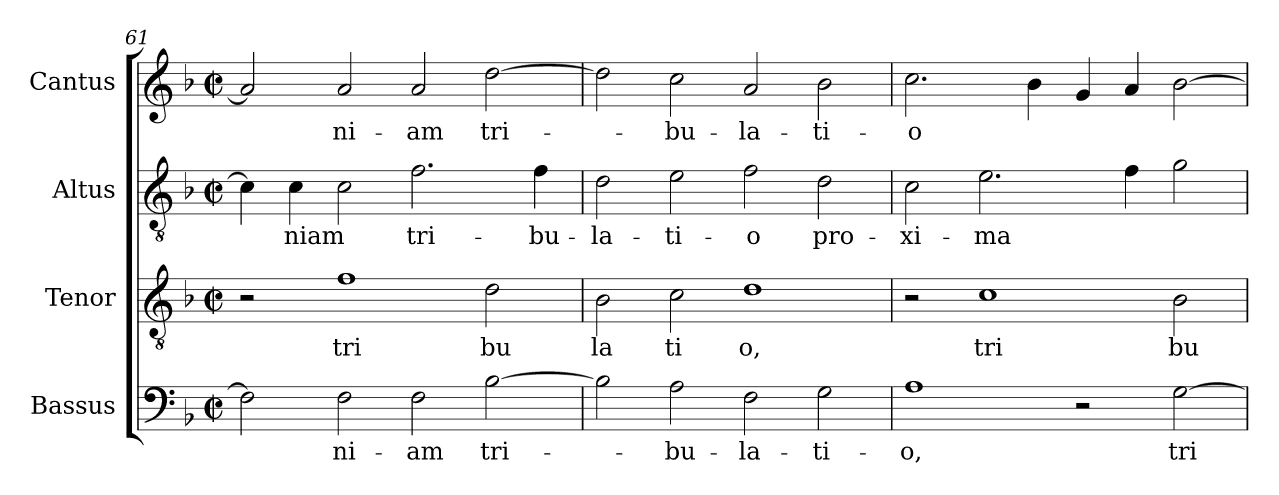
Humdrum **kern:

**kern	**text	**kern	**text	**kern	**text	**kern	**text
*part4	*part4	*part3	*part3	*part2	*part2	*part1	*part1
*staff4	*staff4	*staff3	*staff3	*staff2	*staff2	*staff1	*staff1
*I"Bassus	*	*I"Tenor	*	*I"Altus	*	*I"Cantus	*
*clefF4	*	*clefGv2	*	*clefGv2	*	*clefG2	*
*k[b-]	*	*k[b-]	*	*k[b-]	*	*k[b-]	*
*F:	*	*F:	*	*F:	*	*F:	*
*M2/2	*	*M2/2	*	*M2/2	*	*M2/2	*
*met(c|)	*	*met(c|)	*	*met(c|)	*	*met(c|)	*
=61	=61	=61	=61	=61	=61	=61	=61
2F\]	.	2r	.	4c\]	.	2a/]	.
!	!	!	!	!	!LO:LY:b	!	!
.	.	.	.	4c\	-niam	.	.
!	!LO:LY:b:cj	!	!LO:LY:b:cj	!	!	!	!LO:LY:b:cj
2F\	-ni-	1f	tri	2c\	.	2a/	-ni-
!	!LO:LY:b:cj	!	!	!	!LO:LY:b:cj	!	!LO:LY:b:cj
2F\	-am	.	.	2.f\	tri-	2a/	-am
!	!LO:LY:b:cj	!	!LO:LY:b:cj	!	!	!	!LO:LY:b:cj
[>2B-\	tri-	2d\	bu	.	.	[>2dd\	tri-
!	!	!	!	!	!LO:LY:b:cj	!	!
.	.	.	.	4f\	-bu-	.	.
=62	=62	=62	=62	=62	=62	=62	=62
!	!	!	!LO:LY:b:cj	!	!LO:LY:b:cj	!	!
2B-\]	.	2B-\	la	2d\	-la-	2dd\]	.
!	!LO:LY:b:cj	!	!LO:LY:b:cj	!	!LO:LY:b:cj	!	!LO:LY:b:cj
2A\	-bu-	2c\	ti	2e\	-ti-	2cc\	-bu-
!	!LO:LY:b:cj	!	!LO:LY:b:cj	!	!LO:LY:b:cj	!	!LO:LY:b:cj
2F\	-la-	1d	o,	2f\	-o	2a/	-la-
!	!LO:LY:b:cj	!	!	!	!LO:LY:b:cj	!	!LO:LY:b:cj
2G\	-ti-	.	.	2d\	pro-	2b-\	-ti-
=63	=63	=63	=63	=63	=63	=63	=63
!	!LO:LY:b:cj	!	!	!	!LO:LY:b:cj	!	!LO:LY:b:cj
1A	-o,	2r	.	2c\	-xi-	2.cc\	-o
!	!	!	!LO:LY:b:cj	!	!LO:LY:b	!	!
.	.	1c	tri	2.e\	-ma	.	.
.	.	.	.	.	.	4b-\	.
2r	.	.	.	.	.	4g/	.
.	.	.	.	4f\	.	4a/	.
!	!LO:LY:b:cj	!	!LO:LY:b:cj	!	!	!	!
[>2G\	tri-	2B-\	bu	2g\	.	[>2b-\	.
=	=	=	=	=	=	=	=
*-	*-	*-	*-	*-	*-	*-	*-
